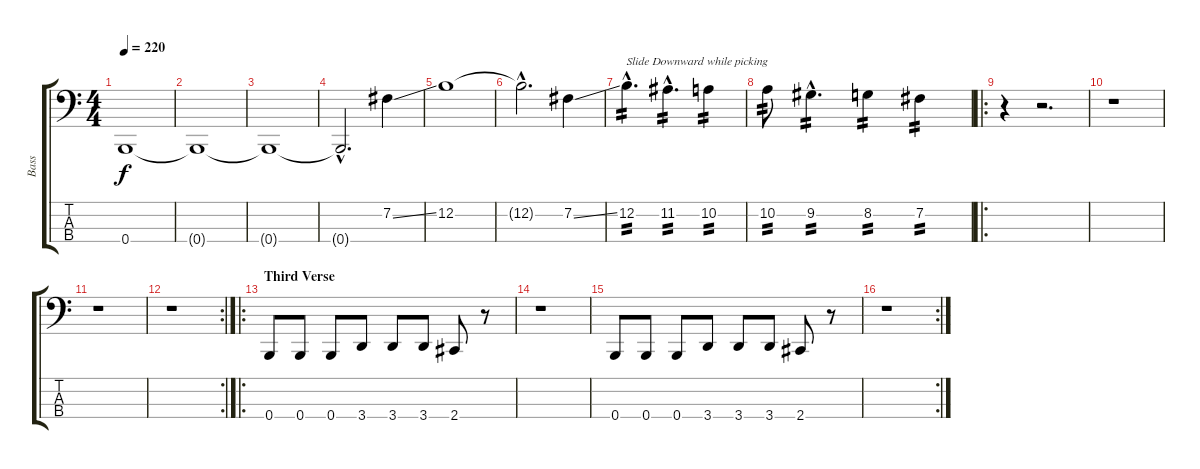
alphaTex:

\track ("Bass" "Bass") {instrument electricbasspick}
\staff {score tabs}
\tuning (E2 B1 Gb1 B0) {hide}
\ts (4 4)
\tempo 220
\clef f4
\ks c
0.4.1{dy f} |
0.4{t}.1 |
0.4{t}.1 |
0.4{hac t}.2{d} 7.2{ss}.4 |
12.2.1 |
12.2{hac t}.2{d} 7.2{ss}.4 |
12.2{hac}.4{d txt "Slide Downward while picking" tp 2} 11.2{hac}.4{d tp 2} 10.2.4{tp 2} |
10.2.8{tp 2} 9.2{hac}.4{d tp 2} 8.2.4{tp 2} 7.2.4{tp 2} |
\ro
r.4 r.2{d} |
r.1 |
r.1 |
\rc 2
r.1 |
\ro
\section ("" "Third Verse")
0.4.8 0.4.8 0.4.8 3.4.8 3.4.8 3.4.8 2.4.8 r.8 |
r.1 |
0.4.8 0.4.8 0.4.8 3.4.8 3.4.8 3.4.8 2.4.8 r.8 |
\rc 2
r.1
